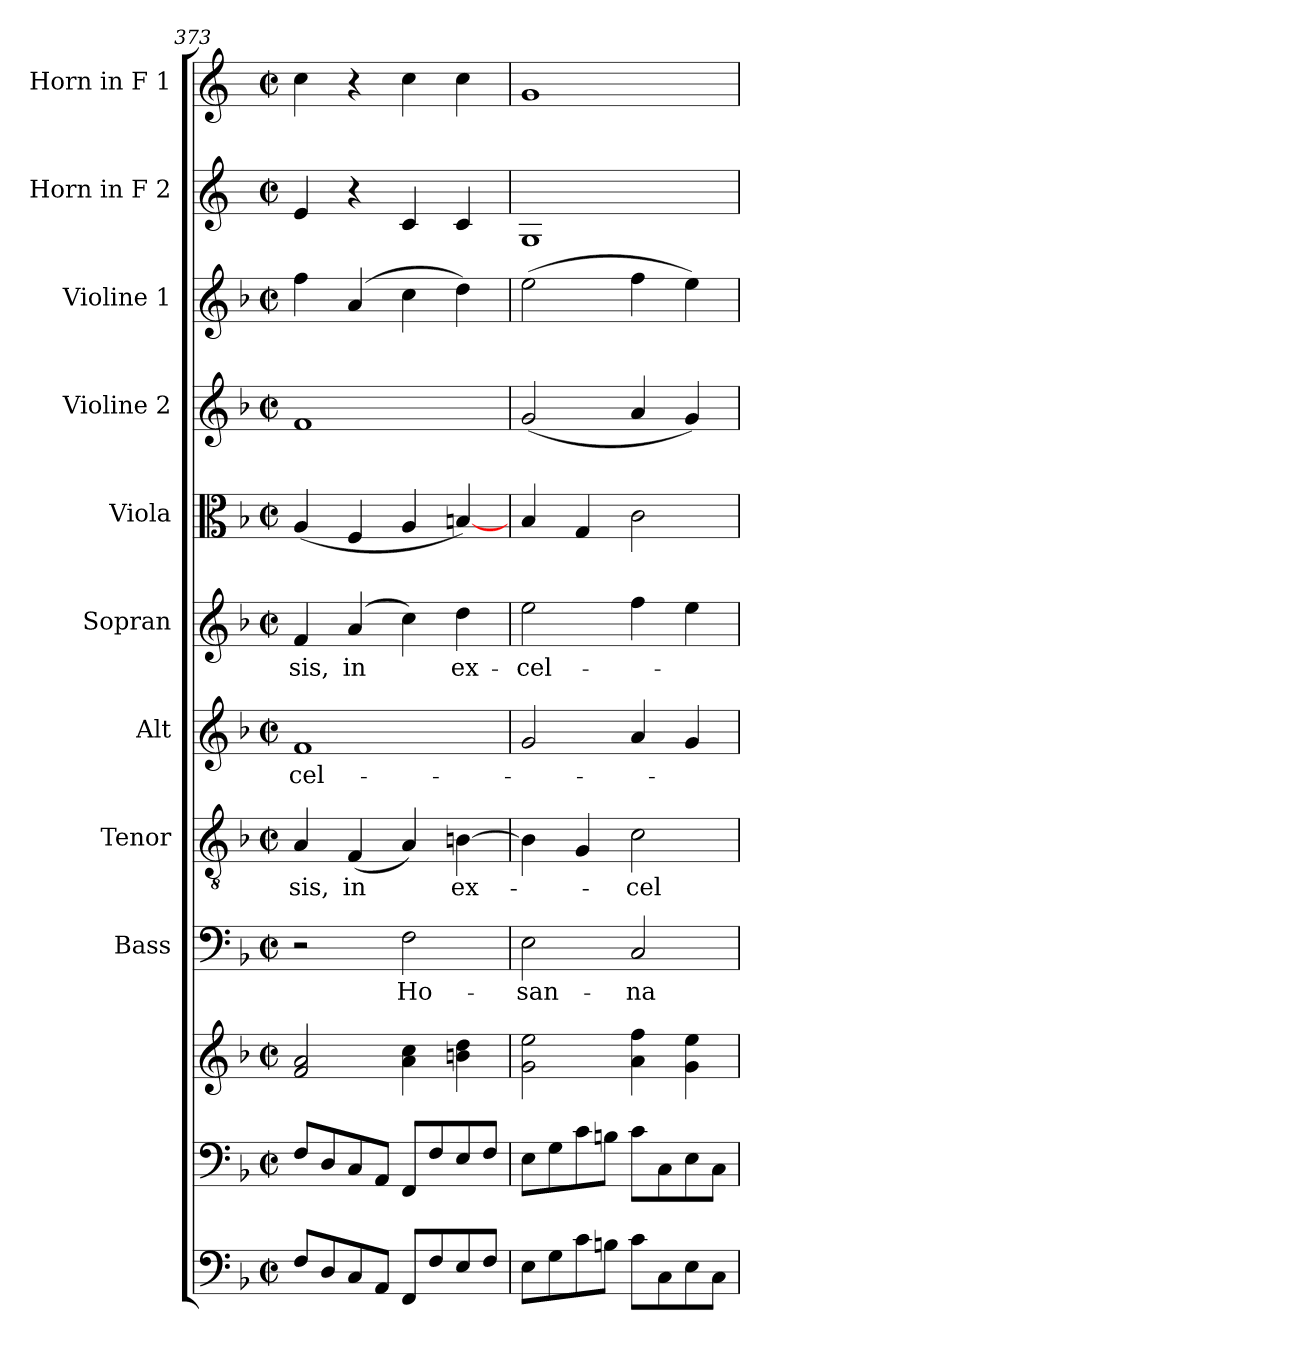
**kern	**kern	**kern	**kern	**text	**kern	**text	**kern	**text	**kern	**text	**kern	**kern	**kern	**kern	**kern
*part11	*part10	*part10	*part9	*part9	*part8	*part8	*part7	*part7	*part6	*part6	*part5	*part4	*part3	*part2	*part1
*staff12	*staff11	*staff10	*staff9	*staff9	*staff8	*staff8	*staff7	*staff7	*staff6	*staff6	*staff5	*staff4	*staff3	*staff2	*staff1
*	*	*	*I"Bass	*	*I"Tenor	*	*I"Alt	*	*I"Sopran	*	*I"Viola	*I"Violine 2	*I"Violine 1	*I"Horn in F 2	*I"Horn in F 1
*	*	*	*I'B.	*	*I'T.	*	*I'A.	*	*I'S.	*	*I'Vla.	*I'Vl. 2	*I'Vl. 1	*	*
!!LO:PB:g=z
*clefF4	*clefF4	*clefG2	*clefF4	*	*clefGv2	*	*clefG2	*	*clefG2	*	*clefC3	*clefG2	*clefG2	*clefG2	*clefG2
*ITrd7c12	*	*	*	*	*	*	*	*	*	*	*	*	*	*ITrd4c7	*ITrd4c7
*k[b-]	*k[b-]	*k[b-]	*k[b-]	*	*k[b-]	*	*k[b-]	*	*k[b-]	*	*k[b-]	*k[b-]	*k[b-]	*k[b-]	*k[b-]
*F:	*F:	*F:	*F:	*	*F:	*	*F:	*	*F:	*	*F:	*F:	*F:	*F:	*F:
*M2/2	*M2/2	*M2/2	*M2/2	*	*M2/2	*	*M2/2	*	*M2/2	*	*M2/2	*M2/2	*M2/2	*M2/2	*M2/2
*met(c|)	*met(c|)	*met(c|)	*met(c|)	*	*met(c|)	*	*met(c|)	*	*met(c|)	*	*met(c|)	*met(c|)	*met(c|)	*met(c|)	*met(c|)
=373	=373	=373	=373	=373	=373	=373	=373	=373	=373	=373	=373	=373	=373	=373	=373
!	!	!	!	!	!	!LO:LY:b	!	!LO:LY:b	!	!LO:LY:b	!	!	!	!	!
8FF/L	8F/L	2f/ 2a/	2r	.	4A/	-sis,	1f	-cel-	4f/	-sis,	(<4A/	1f	4ff\	4A/	4f\
8DD/	8D/	.	.	.	.	.	.	.	.	.	.	.	.	.	.
!	!	!	!	!	!	!LO:LY:b	!	!	!	!LO:LY:b	!	!	!	!	!
8CC/	8C/	.	.	.	(<4F/	in	.	.	(4a/	in	4F/	.	(4a/	4r	4r
8AAA/J	8AA/J	.	.	.	.	.	.	.	.	.	.	.	.	.	.
!	!	!	!	!LO:LY:b	!	!	!	!	!	!	!	!	!	!	!
8FFF/L	8FF/L	4a\ 4cc\	2F\	Ho-	4A/)	.	.	.	4cc\)	.	4A/	.	4cc\	4F/	4f\
8FF/	8F/	.	.	.	.	.	.	.	.	.	.	.	.	.	.
!	!	!	!	!	!	!LO:LY:b	!	!	!	!LO:LY:b	!	!	!	!	!
8EE/	8E/	4bn\ 4dd\	.	.	[4Bn\	ex-	.	.	4dd\	ex-	[4Bn/)	.	4dd\)	4F/	4f\
8FF/J	8F/J	.	.	.	.	.	.	.	.	.	.	.	.	.	.
=374	=374	=374	=374	=374	=374	=374	=374	=374	=374	=374	=374	=374	=374	=374	=374
!	!	!	!	!LO:LY:b	!	!	!	!	!	!LO:LY:b	!	!	!	!	!
8EE\L	8E\L	2g\ 2ee\	2E\	-san-	4B\]	.	2g/	.	2ee\	-cel-	4B-/	(<2g/	(>2ee\	1C	1c
8GG\	8G\	.	.	.	.	.	.	.	.	.	.	.	.	.	.
8C\	8c\	.	.	.	4G/	.	.	.	.	.	4G/	.	.	.	.
8BBn\J	8Bn\J	.	.	.	.	.	.	.	.	.	.	.	.	.	.
!	!	!	!	!LO:LY:b	!	!LO:LY:b	!	!	!	!	!	!	!	!	!
8C\L	8c\L	4a\ 4ff\	2C/	-na	2c\	-cel-	4a/	.	4ff\	.	2c\	4a/	4ff\	.	.
8CC\	8C\	.	.	.	.	.	.	.	.	.	.	.	.	.	.
8EE\	8E\	4g\ 4ee\	.	.	.	.	4g/	.	4ee\	.	.	4g/)	4ee\)	.	.
8CC\J	8C\J	.	.	.	.	.	.	.	.	.	.	.	.	.	.
=	=	=	=	=	=	=	=	=	=	=	=	=	=	=	=
*-	*-	*-	*-	*-	*-	*-	*-	*-	*-	*-	*-	*-	*-	*-	*-
